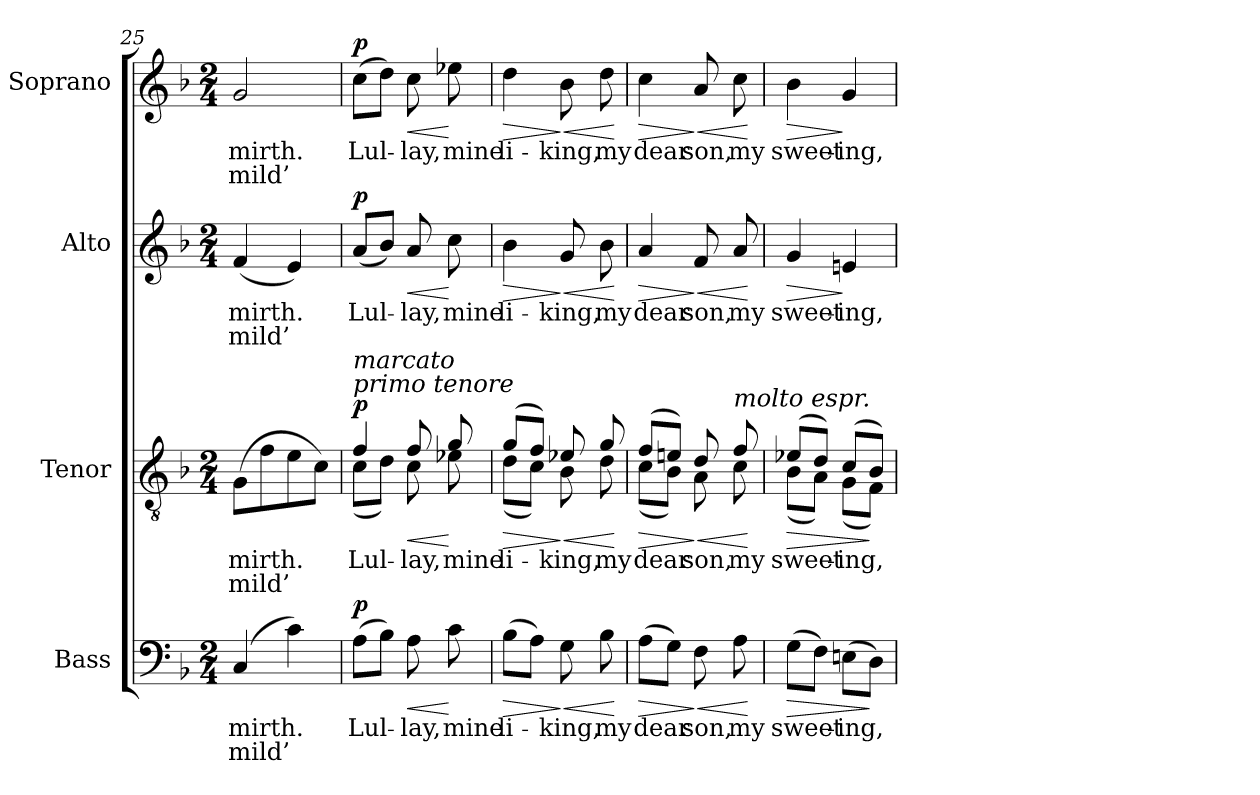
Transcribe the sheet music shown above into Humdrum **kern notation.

**kern	**text	**text	**dynam	**kern	**text	**text	**dynam	**kern	**text	**text	**dynam	**kern	**text	**text	**dynam
*part4	*part4	*part4	*part4	*part3	*part3	*part3	*part3	*part2	*part2	*part2	*part2	*part1	*part1	*part1	*part1
*staff4	*staff4	*staff4	*staff4	*staff3	*staff3	*staff3	*staff3	*staff2	*staff2	*staff2	*staff2	*staff1	*staff1	*staff1	*staff1
*I"Bass	*	*	*	*I"Tenor	*	*	*	*I"Alto	*	*	*	*I"Soprano	*	*	*
*I'B.	*	*	*	*I'T.	*	*	*	*I'A.	*	*	*	*I'S.	*	*	*
*clefF4	*	*	*	*clefGv2	*	*	*	*clefG2	*	*	*	*clefG2	*	*	*
*	*	*	*	*ITrd7c12	*	*	*	*	*	*	*	*	*	*	*
*k[b-]	*	*	*	*k[b-]	*	*	*	*k[b-]	*	*	*	*k[b-]	*	*	*
*F:	*	*	*	*F:	*	*	*	*F:	*	*	*	*F:	*	*	*
*M2/4	*	*	*	*M2/4	*	*	*	*M2/4	*	*	*	*M2/4	*	*	*
=25	=25	=25	=25	=25	=25	=25	=25	=25	=25	=25	=25	=25	=25	=25	=25
!	!LO:LY:b:color=#000000	!LO:LY:b:color=#000000	!	!	!	!	!	!	!	!	!	!	!	!	!
!	!	!	!	!	!LO:LY:b:color=#000000	!LO:LY:b:color=#000000	!	!	!	!	!	!	!	!	!
!	!	!	!	!	!	!	!	!	!LO:LY:b:color=#000000	!LO:LY:b:color=#000000	!	!	!	!	!
!	!	!	!	!	!	!	!	!	!	!	!	!	!LO:LY:b:color=#000000	!LO:LY:b:color=#000000	!
(4Ci/	mirth.	mild’	.	(8GGi\L	mirth.	mild’	.	(4fi/	mirth.	mild’	.	2gi/	mirth.	mild’	.
.	.	.	.	8Fi\	.	.	.	.	.	.	.	.	.	.	.
4ci\)	.	.	.	8Ei\	.	.	.	4ei/)	.	.	.	.	.	.	.
.	.	.	.	8Ci\J)	.	.	.	.	.	.	.	.	.	.	.
!!LO:PB:g=z
=26	=26	=26	=26	=26	=26	=26	=26	=26	=26	=26	=26	=26	=26	=26	=26
!	!LO:LY:b:color=#000000	!	!	!	!	!	!	!	!	!	!	!	!	!	!
!	!	!	!	!	!LO:LY:b:color=#000000	!	!	!	!	!	!	!	!	!	!
*	*	*	*	*^	*	*	*	*	*	*	*	*	*	*	*
!	!	!	!	!	!	!	!	!	!	!LO:LY:b:color=#000000	!	!	!	!	!	!
!	!	!	!	!LO:TX:a:i:t=primo tenore	!	!	!	!	!	!	!	!	!	!	!	!
!	!	!	!	!LO:TX:i:t=marcato	!	!	!	!	!	!	!	!	!	!	!	!
!	!	!	!	!	!	!	!	!	!	!	!	!	!	!LO:LY:b:color=#000000	!	!
(8Ai\L	Lul-	.	p	4Fi/	(8Ci\L	Lul-	.	p	(8ai/L	Lul-	.	p	(8cci\L	Lul-	.	p
8B-i\J)	.	.	.	.	8Di\J)	.	.	.	8b-i/J)	.	.	.	8ddi\J)	.	.	.
!	!LO:LY:b:color=#000000	!	!LO:HP:b	!	!	!	!	!	!	!	!	!	!	!	!	!
!	!	!	!	!	!	!LO:LY:b:color=#000000	!	!LO:HP:b	!	!	!	!	!	!	!	!
!	!	!	!	!	!	!	!	!	!	!LO:LY:b:color=#000000	!	!LO:HP:b	!	!	!	!
!	!	!	!	!	!	!	!	!	!	!	!	!	!	!LO:LY:b:color=#000000	!	!LO:HP:b
8Ai\	-lay,	.	<	8Fi/	8Ci\	-lay,	.	<	8ai/	-lay,	.	<	8cci\	-lay,	.	<
!	!LO:LY:b:color=#000000	!	!	!	!	!	!	!	!	!	!	!	!	!	!	!
!	!	!	!	!	!	!LO:LY:b:color=#000000	!	!	!	!	!	!	!	!	!	!
!	!	!	!	!	!	!	!	!	!	!LO:LY:b:color=#000000	!	!	!	!	!	!
!	!	!	!	!	!	!	!	!	!	!	!	!	!	!LO:LY:b:color=#000000	!	!
8ci\	mine	.	[	8Gi/	8E-Xi\	mine	.	[	8cci\	mine	.	[	8ee-Xi\	mine	.	[
=27	=27	=27	=27	=27	=27	=27	=27	=27	=27	=27	=27	=27	=27	=27	=27	=27
!	!LO:LY:b:color=#000000	!	!LO:HP:b	!	!	!	!	!	!	!	!	!	!	!	!	!
!	!	!	!	!	!	!LO:LY:b:color=#000000	!	!LO:HP:b	!	!	!	!	!	!	!	!
!	!	!	!	!	!	!	!	!	!	!LO:LY:b:color=#000000	!	!LO:HP:b	!	!	!	!
!	!	!	!	!	!	!	!	!	!	!	!	!	!	!LO:LY:b:color=#000000	!	!LO:HP:b
(8B-i\L	li-	.	>	(8Gi/L	(8Di\L	li-	.	>	4b-i\	li-	.	>	4ddi\	li-	.	>
8Ai\J)	.	.	.	8Fi/J)	8Ci\J)	.	.	.	.	.	.	.	.	.	.	.
!	!LO:LY:b:color=#000000	!	!LO:HP:n=1:b	!	!	!	!	!	!	!	!	!	!	!	!	!
!	!	!	!	!	!	!LO:LY:b:color=#000000	!	!LO:HP:b	!	!	!	!	!	!	!	!
!	!	!	!	!	!	!	!	!	!	!LO:LY:b:color=#000000	!	!LO:HP:n=1:b	!	!	!	!
!	!	!	!	!	!	!	!	!	!	!	!	!	!	!LO:LY:b:color=#000000	!	!LO:HP:n=1:b
8Gi\	-king,	.	] <	8E-Xi/	8BB-i\	-king,	.	< ]	8gi/	-king,	.	] <	8b-i\	-king,	.	] <
!	!LO:LY:b:color=#000000	!	!	!	!	!	!	!	!	!	!	!	!	!	!	!
!	!	!	!	!	!	!LO:LY:b:color=#000000	!	!	!	!	!	!	!	!	!	!
!	!	!	!	!	!	!	!	!	!	!LO:LY:b:color=#000000	!	!	!	!	!	!
!	!	!	!	!	!	!	!	!	!	!	!	!	!	!LO:LY:b:color=#000000	!	!
8B-i\	my	.	.	8Gi/	8Di\	my	.	.	8b-i\	my	.	.	8ddi\	my	.	.
*	*	*	*	*v	*v	*	*	*	*	*	*	*	*	*	*	*
.	.	.	[	.	.	.	[	.	.	.	[	.	.	.	[
=28	=28	=28	=28	=28	=28	=28	=28	=28	=28	=28	=28	=28	=28	=28	=28
!	!LO:LY:b:color=#000000	!	!LO:HP:b	!	!	!	!	!	!	!	!	!	!	!	!
!	!	!	!	!	!LO:LY:b:color=#000000	!	!LO:HP:b	!	!	!	!	!	!	!	!
*	*	*	*	*^	*	*	*	*	*	*	*	*	*	*	*
!	!	!	!	!	!	!	!	!	!	!LO:LY:b:color=#000000	!	!LO:HP:b	!	!	!	!
!	!	!	!	!	!	!	!	!	!	!	!	!	!	!LO:LY:b:color=#000000	!	!LO:HP:b
(8Ai\L	dear	.	>	(8Fi/L	(8Ci\L	dear	.	>	4ai/	dear	.	>	4cci\	dear	.	>
8Gi\J)	.	.	.	8Eni/J)	8BB-i\J)	.	.	.	.	.	.	.	.	.	.	.
!	!LO:LY:b:color=#000000	!	!LO:HP:n=1:b	!	!	!	!	!	!	!	!	!	!	!	!	!
!	!	!	!	!	!	!LO:LY:b:color=#000000	!	!LO:HP:n=1:b	!	!	!	!	!	!	!	!
!	!	!	!	!	!	!	!	!	!	!LO:LY:b:color=#000000	!	!LO:HP:n=1:b	!	!	!	!
!	!	!	!	!	!	!	!	!	!	!	!	!	!	!LO:LY:b:color=#000000	!	!LO:HP:n=1:b
8Fi\	son,	.	] <	8Di/	8AAi\	son,	.	] <	8fi/	son,	.	] <	8ai/	son,	.	] <
!	!LO:LY:b:color=#000000	!	!	!	!	!	!	!	!	!	!	!	!	!	!	!
!	!	!	!	!	!	!LO:LY:b:color=#000000	!	!	!	!	!	!	!	!	!	!
!	!	!	!	!	!	!	!	!	!	!LO:LY:b:color=#000000	!	!	!	!	!	!
!	!	!	!	!LO:TX:a:i:t=molto espr.	!	!	!	!	!	!	!	!	!	!	!	!
!	!	!	!	!	!	!	!	!	!	!	!	!	!	!LO:LY:b:color=#000000	!	!
8Ai\	my	.	.	8Fi/	8Ci\	my	.	.	8ai/	my	.	.	8cci\	my	.	.
*	*	*	*	*v	*v	*	*	*	*	*	*	*	*	*	*	*
.	.	.	[	.	.	.	[	.	.	.	[	.	.	.	[
=29	=29	=29	=29	=29	=29	=29	=29	=29	=29	=29	=29	=29	=29	=29	=29
!	!LO:LY:b:color=#000000	!	!LO:HP:b	!	!	!	!	!	!	!	!	!	!	!	!
!	!	!	!	!	!LO:LY:b:color=#000000	!	!LO:HP:b	!	!	!	!	!	!	!	!
*	*	*	*	*^	*	*	*	*	*	*	*	*	*	*	*
!	!	!	!	!	!	!	!	!	!	!LO:LY:b:color=#000000	!	!LO:HP:b	!	!	!	!
!	!	!	!	!	!	!	!	!	!	!	!	!	!	!LO:LY:b:color=#000000	!	!LO:HP:b
(8Gi\L	sweet-	.	>	(8E-Xi/L	(8BB-i\L	sweet-	.	>	4gi/	sweet-	.	>	4b-i\	sweet-	.	>
8Fi\J)	.	.	.	8Di/J)	8AAi\J)	.	.	.	.	.	.	.	.	.	.	.
!	!LO:LY:b:color=#000000	!	!	!	!	!	!	!	!	!	!	!	!	!	!	!
!	!	!	!	!	!	!LO:LY:b:color=#000000	!	!	!	!	!	!	!	!	!	!
!	!	!	!	!	!	!	!	!	!	!LO:LY:b:color=#000000	!	!	!	!	!	!
!	!	!	!	!	!	!	!	!	!	!	!	!	!	!LO:LY:b:color=#000000	!	!
(8Eni\L	-ing,	.	.	(8Ci/L	(8GGi\L	-ing,	.	.	4eni/	-ing,	.	]	4gi/	-ing,	.	]
8Di\J)	.	.	]	8BB-i/J)	8FFi\J)	.	.	]	.	.	.	.	.	.	.	.
*	*	*	*	*v	*v	*	*	*	*	*	*	*	*	*	*	*
=	=	=	=	=	=	=	=	=	=	=	=	=	=	=	=
*-	*-	*-	*-	*-	*-	*-	*-	*-	*-	*-	*-	*-	*-	*-	*-
